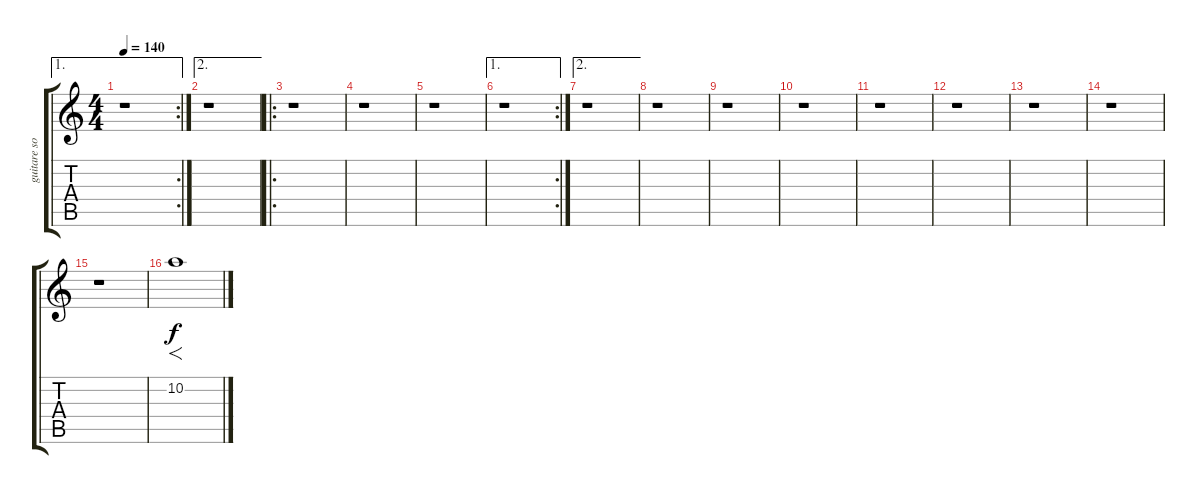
\track ("guitare soliste" "guitare so") {instrument distortionguitar}
\staff {score tabs}
\tuning (E4 B3 G3 D3 A2 E2) {hide}
\ae 1
\rc 2
\ts (4 4)
\tempo 140
\clef g2
\ks c
r.1{dy f} |
\ae 2
r.1 |
\ro
r.1 |
r.1 |
r.1 |
\ae 1
\rc 2
r.1 |
\ae 2
r.1 |
r.1 |
r.1 |
r.1 |
r.1 |
r.1 |
r.1 |
r.1 |
r.1 |
10.2.1{f volume 14}
